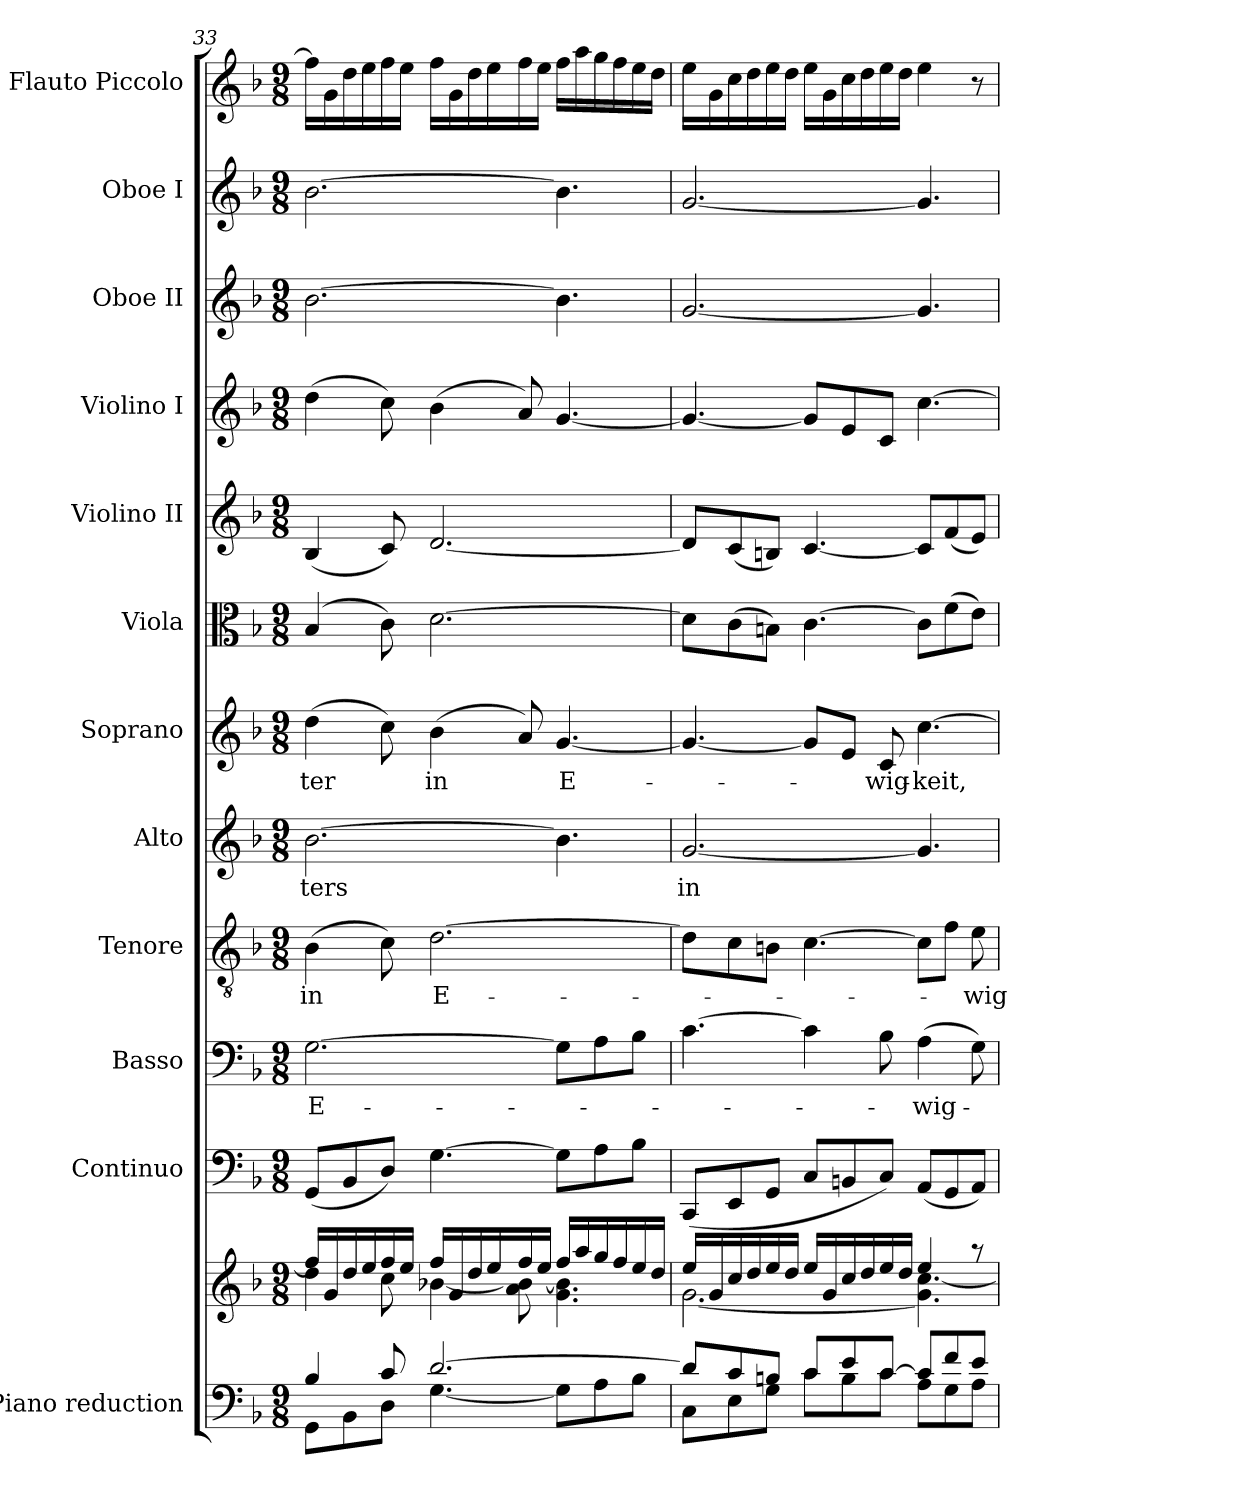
**kern	**kern	**kern	**kern	**text	**kern	**text	**kern	**text	**kern	**text	**kern	**kern	**kern	**kern	**kern	**kern
*part12	*part12	*part11	*part10	*part10	*part9	*part9	*part8	*part8	*part7	*part7	*part6	*part5	*part4	*part3	*part2	*part1
*staff13	*staff12	*staff11	*staff10	*staff10	*staff9	*staff9	*staff8	*staff8	*staff7	*staff7	*staff6	*staff5	*staff4	*staff3	*staff2	*staff1
*I"Piano reduction	*	*I"Continuo	*I"Basso	*	*I"Tenore	*	*I"Alto	*	*I"Soprano	*	*I"Viola	*I"Violino II	*I"Violino I	*I"Oboe II	*I"Oboe I	*I"Flauto Piccolo
*I'Pno	*	*	*	*	*	*	*	*	*	*	*	*	*	*I'Ob	*I'Ob	*I'Picc
*clefF4	*clefG2	*clefF4	*clefF4	*	*clefGv2	*	*clefG2	*	*clefG2	*	*clefC3	*clefG2	*clefG2	*clefG2	*clefG2	*clefG2
*	*	*	*	*	*	*	*	*	*	*	*	*	*	*	*	*ITrd-7c-12
*k[b-]	*k[b-]	*k[b-]	*k[b-]	*	*k[b-]	*	*k[b-]	*	*k[b-]	*	*k[b-]	*k[b-]	*k[b-]	*k[b-]	*k[b-]	*k[b-]
*M9/8	*M9/8	*M9/8	*M9/8	*	*M9/8	*	*M9/8	*	*M9/8	*	*M9/8	*M9/8	*M9/8	*M9/8	*M9/8	*M9/8
=33	=33	=33	=33	=33	=33	=33	=33	=33	=33	=33	=33	=33	=33	=33	=33	=33
*^	*^	*	*	*	*	*	*	*	*	*	*	*	*	*	*	*
!	!	!	!	!	!	!LO:LY:b	!	!LO:LY:b	!	!LO:LY:b	!	!LO:LY:b	!	!	!	!	!	!
4B-/	8GG\L	16ff/LL]	4dd\	(8GG/L	[2.G\	E-	(4B-\	in	[2.b-\	-ters	(4dd\	-ter	(4B-/	(4B-/	(4dd\	[2.b-\	[2.b-\	16fff\LL]
.	.	16g/	.	.	.	.	.	.	.	.	.	.	.	.	.	.	.	16gg\
.	8BB-\	16dd/	.	8BB-/	.	.	.	.	.	.	.	.	.	.	.	.	.	16ddd\
.	.	16ee/	.	.	.	.	.	.	.	.	.	.	.	.	.	.	.	16eee\
8c/	8D\J	16ff/	8cc\	8D/J)	.	.	8c\)	.	.	.	8cc\)	.	8c\)	8c/)	8cc\)	.	.	16fff\
.	.	16ee/JJ	.	.	.	.	.	.	.	.	.	.	.	.	.	.	.	16eee\JJ
!	!	!	!	!	!	!	!	!LO:LY:b	!	!	!	!LO:LY:b	!	!	!	!	!	!
[2.d/	[4.G\	16ff/LL	[>4b-X\	[4.G\	.	.	[2.d\	E-	.	.	(4b-\	in	[2.d\	[2.d/	(4b-\	.	.	16fff\LL
.	.	16g/	.	.	.	.	.	.	.	.	.	.	.	.	.	.	.	16gg\
.	.	16dd/	.	.	.	.	.	.	.	.	.	.	.	.	.	.	.	16ddd\
.	.	16ee/	.	.	.	.	.	.	.	.	.	.	.	.	.	.	.	16eee\
.	.	16ff/	8a\ 8b-\_	.	.	.	.	.	.	.	8a/)	.	.	.	8a/)	.	.	16fff\
.	.	16ee/JJ	.	.	.	.	.	.	.	.	.	.	.	.	.	.	.	16eee\JJ
!	!	!	!	!	!	!	!	!	!	!	!	!LO:LY:b	!	!	!	!	!	!
.	8G\L]	16ff/LL	4.g\ 4.b-\]	8G\L]	8G\L]	.	.	.	4.b-\]	.	[4.g/	E-	.	.	[4.g/	4.b-\]	4.b-\]	16fff\LL
.	.	16aa/	.	.	.	.	.	.	.	.	.	.	.	.	.	.	.	16aaa\
.	8A\	16gg/	.	8A\	8A\	.	.	.	.	.	.	.	.	.	.	.	.	16ggg\
.	.	16ff/	.	.	.	.	.	.	.	.	.	.	.	.	.	.	.	16fff\
.	8B-\J	16ee/	.	8B-\J	8B-\J	.	.	.	.	.	.	.	.	.	.	.	.	16eee\
.	.	16dd/JJ	.	.	.	.	.	.	.	.	.	.	.	.	.	.	.	16ddd\JJ
=34	=34	=34	=34	=34	=34	=34	=34	=34	=34	=34	=34	=34	=34	=34	=34	=34	=34	=34
!	!	!	!	!	!	!	!	!	!	!LO:LY:b	!	!	!	!	!	!	!	!
8d/L]	8C\L	16ee/LL	[2.g\	(8CC/L	[4.c\	.	8d\L]	.	[2.g/	in	4.g/_	.	8d\L]	8d/L]	4.g/_	[2.g/	[2.g/	16eee\LL
.	.	16g/	.	.	.	.	.	.	.	.	.	.	.	.	.	.	.	16gg\
8c/	8E\	16cc/	.	8EE/	.	.	8c\	.	.	.	.	.	(8c\	(8c/	.	.	.	16ccc\
.	.	16dd/	.	.	.	.	.	.	.	.	.	.	.	.	.	.	.	16ddd\
8Bn/J	8G\J	16ee/	.	8GG/J	.	.	8Bn\J	.	.	.	.	.	8Bn\J)	8Bn/J)	.	.	.	16eee\
.	.	16dd/JJ	.	.	.	.	.	.	.	.	.	.	.	.	.	.	.	16ddd\JJ
8c/L	8c\L	16ee/LL	.	8C/L	4c\]	.	[4.c\	.	.	.	8g/L]	.	[4.c\	[4.c/	8g/L]	.	.	16eee\LL
.	.	16g/	.	.	.	.	.	.	.	.	.	.	.	.	.	.	.	16gg\
8e/	8B\	16cc/	.	8BBn/	.	.	.	.	.	.	8e/J	.	.	.	8e/	.	.	16ccc\
.	.	16dd/	.	.	.	.	.	.	.	.	.	.	.	.	.	.	.	16ddd\
!	!	!	!	!	!	!	!	!	!	!	!	!LO:LY:b	!	!	!	!	!	!
[8c/J	8c\J	16ee/	.	8C/J)	8B-\	.	.	.	.	.	8c/	-wig-	.	.	8c/J	.	.	16eee\
.	.	16dd/JJ	.	.	.	.	.	.	.	.	.	.	.	.	.	.	.	16ddd\JJ
!	!	!	!	!	!	!LO:LY:b	!	!	!	!	!	!LO:LY:b	!	!	!	!	!	!
8c/L]	8A\L	4ee/	4.g\] [4.cc\	(8AA/L	(4A\	-wig-	8c\L]	.	4.g/]	.	[4.cc\	-keit,	8c\L]	8c/L]	[4.cc\	4.g/]	4.g/]	4eee\
8f/	8G\	.	.	8GG/	.	.	8f\J	.	.	.	.	.	(8f\	(8f/	.	.	.	.
!	!	!	!	!	!	!	!	!LO:LY:b	!	!	!	!	!	!	!	!	!	!
8e/J	8A\J	8r	.	8AA/J)	8G\)	.	8e\	-wig-	.	.	.	.	8e\J)	8e/J)	.	.	.	8r
*v	*v	*	*	*	*	*	*	*	*	*	*	*	*	*	*	*	*	*
*	*v	*v	*	*	*	*	*	*	*	*	*	*	*	*	*	*	*
=	=	=	=	=	=	=	=	=	=	=	=	=	=	=	=	=
*-	*-	*-	*-	*-	*-	*-	*-	*-	*-	*-	*-	*-	*-	*-	*-	*-
